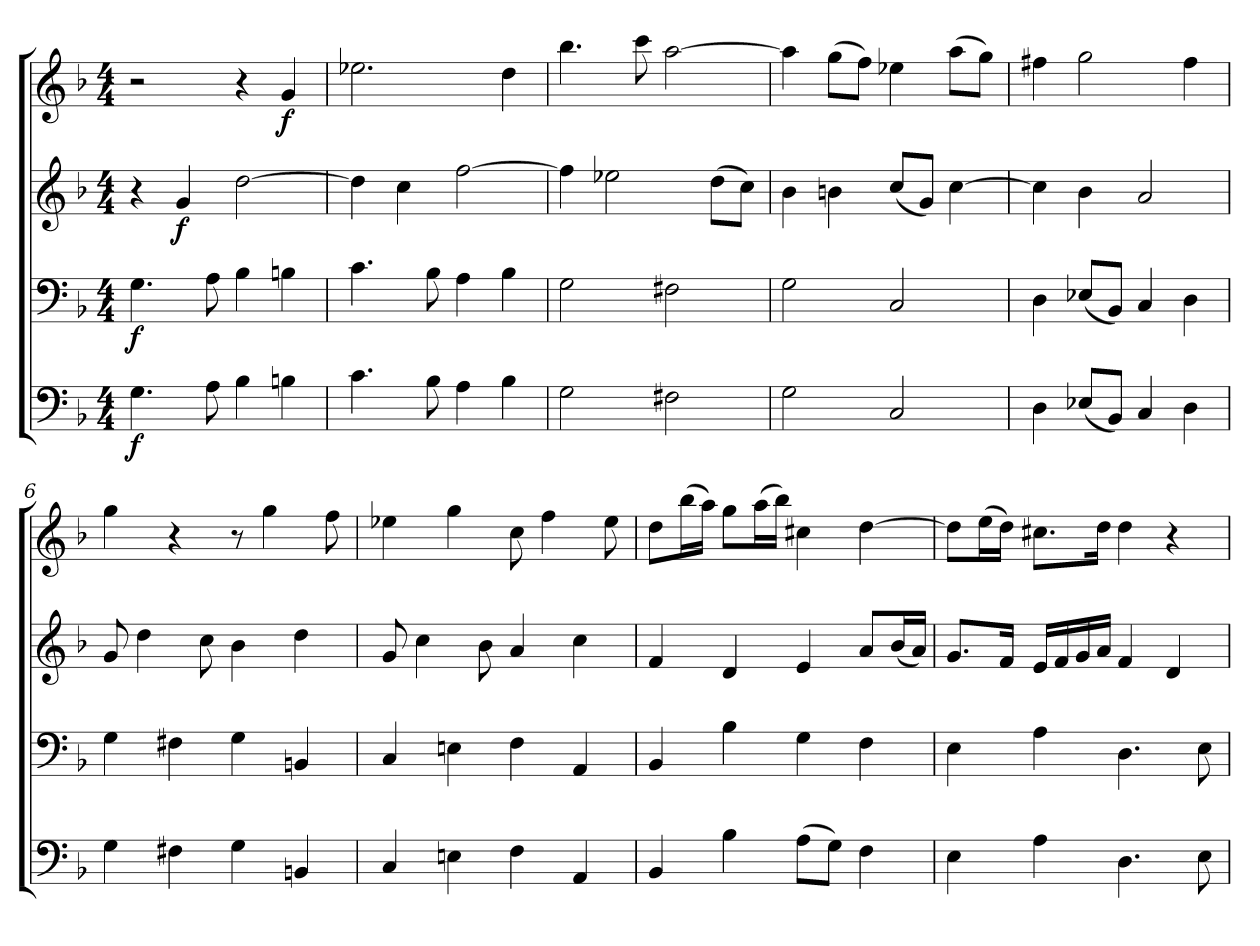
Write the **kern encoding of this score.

**kern	**dynam	**kern	**dynam	**kern	**dynam	**kern	**dynam
*part4	*part4	*part3	*part3	*part2	*part2	*part1	*part1
*staff4	*staff4	*staff3	*staff3	*staff2	*staff2	*staff1	*staff1
*clefF4	*	*clefF4	*	*clefG2	*	*clefG2	*
*k[b-]	*	*k[b-]	*	*k[b-]	*	*k[b-]	*
*M4/4	*	*M4/4	*	*M4/4	*	*M4/4	*
=1	=1	=1	=1	=1	=1	=1	=1
4.G\	f	4.G\	f	4r	.	2r	.
.	.	.	.	4g/	f	.	.
8A\	.	8A\	.	.	.	.	.
4B-\	.	4B-\	.	[2dd\	.	4r	.
4Bn\	.	4Bn\	.	.	.	4g/	f
=2	=2	=2	=2	=2	=2	=2	=2
4.c\	.	4.c\	.	4dd\]	.	2.ee-X\	.
.	.	.	.	4cc\	.	.	.
8B-\	.	8B-\	.	.	.	.	.
4A\	.	4A\	.	[2ff\	.	.	.
4B-\	.	4B-\	.	.	.	4dd\	.
=3	=3	=3	=3	=3	=3	=3	=3
2G\	.	2G\	.	4ff\]	.	4.bb-\	.
.	.	.	.	2ee-X\	.	.	.
.	.	.	.	.	.	8ccc\	.
2F#X\	.	2F#X\	.	.	.	[2aa\	.
.	.	.	.	(8dd\L	.	.	.
.	.	.	.	8cc\J)	.	.	.
=4	=4	=4	=4	=4	=4	=4	=4
2G\	.	2G\	.	4b-\	.	4aa\]	.
.	.	.	.	4bn\	.	(8gg\L	.
.	.	.	.	.	.	8ff\J)	.
2C/	.	2C/	.	(8cc/L	.	4ee-X\	.
.	.	.	.	8g/J)	.	.	.
.	.	.	.	[4cc\	.	(8aa\L	.
.	.	.	.	.	.	8gg\J)	.
=5	=5	=5	=5	=5	=5	=5	=5
4D\	.	4D\	.	4cc\]	.	4ff#X\	.
(8E-X/L	.	(8E-X/L	.	4b-\	.	2gg\	.
8BB-/J)	.	8BB-/J)	.	.	.	.	.
4C/	.	4C/	.	2a/	.	.	.
4D\	.	4D\	.	.	.	4ff#\	.
=6	=6	=6	=6	=6	=6	=6	=6
4G\	.	4G\	.	8g/	.	4gg\	.
.	.	.	.	4dd\	.	.	.
4F#X\	.	4F#X\	.	.	.	4r	.
.	.	.	.	8cc\	.	.	.
4G\	.	4G\	.	4b-\	.	8r	.
.	.	.	.	.	.	4gg\	.
4BBn/	.	4BBn/	.	4dd\	.	.	.
.	.	.	.	.	.	8ff\	.
=7	=7	=7	=7	=7	=7	=7	=7
4C/	.	4C/	.	8g/	.	4ee-X\	.
.	.	.	.	4cc\	.	.	.
4En\	.	4En\	.	.	.	4gg\	.
.	.	.	.	8b-\	.	.	.
4F\	.	4F\	.	4a/	.	8cc\	.
.	.	.	.	.	.	4ff\	.
4AA/	.	4AA/	.	4cc\	.	.	.
.	.	.	.	.	.	8ee-\	.
=8	=8	=8	=8	=8	=8	=8	=8
4BB-/	.	4BB-/	.	4f/	.	8dd\L	.
.	.	.	.	.	.	(16bb-\L	.
.	.	.	.	.	.	16aa\JJ)	.
4B-\	.	4B-\	.	4d/	.	8gg\L	.
.	.	.	.	.	.	(16aa\L	.
.	.	.	.	.	.	16bb-\JJ)	.
(8A\L	.	4G\	.	4e/	.	4cc#X\	.
8G\J)	.	.	.	.	.	.	.
4F\	.	4F\	.	8a/L	.	[4dd\	.
.	.	.	.	(16b-/L	.	.	.
.	.	.	.	16a/JJ)	.	.	.
=9	=9	=9	=9	=9	=9	=9	=9
4E\	.	4E\	.	8.g/L	.	8dd\L]	.
.	.	.	.	.	.	(16ee\L	.
.	.	.	.	16f/Jk	.	16dd\JJ)	.
4A\	.	4A\	.	16e/LL	.	8.cc#X\L	.
.	.	.	.	16f/	.	.	.
.	.	.	.	16g/	.	.	.
.	.	.	.	16a/JJ	.	16dd\Jk	.
4.D\	.	4.D\	.	4f/	.	4dd\	.
.	.	.	.	4d/	.	4r	.
8E\	.	8E\	.	.	.	.	.
=	=	=	=	=	=	=	=
*-	*-	*-	*-	*-	*-	*-	*-
